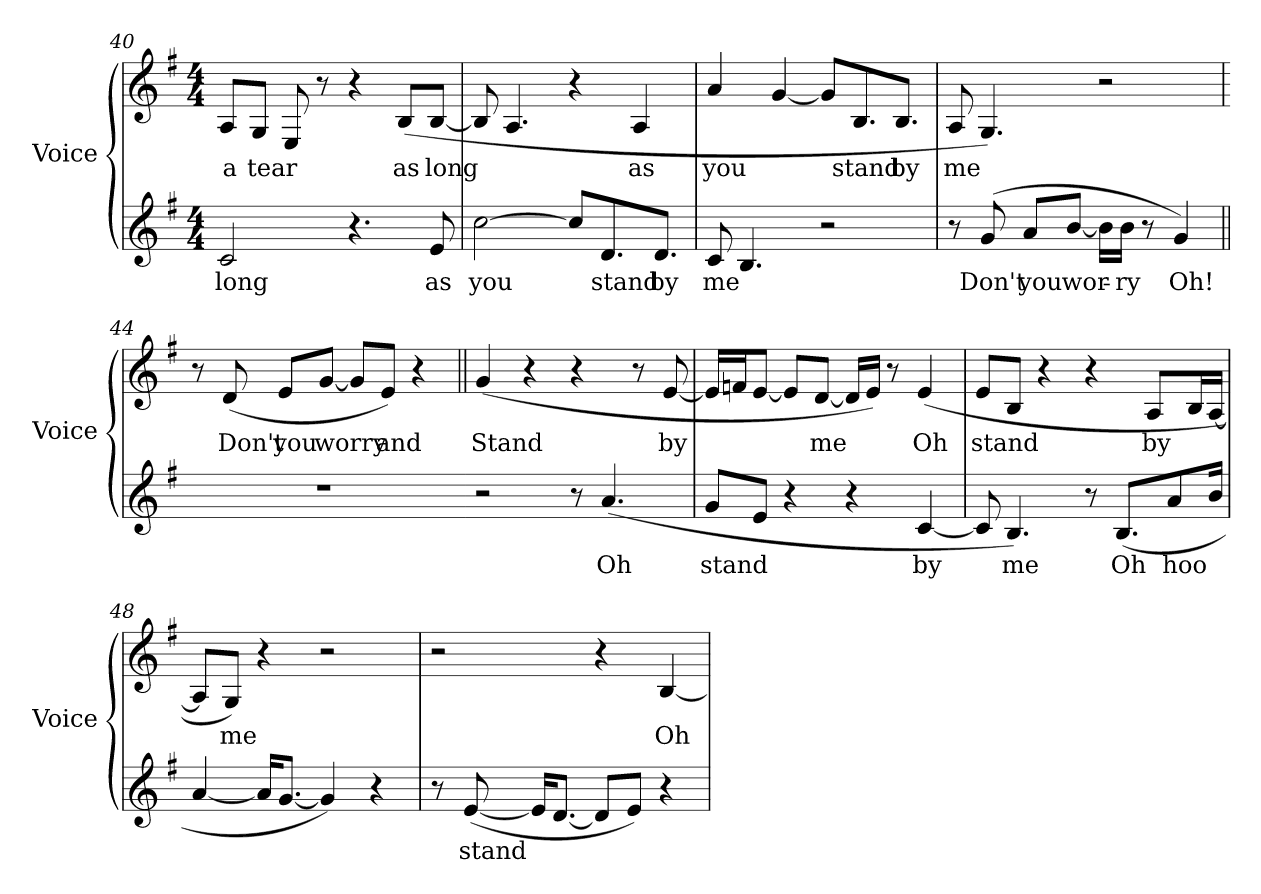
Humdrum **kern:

**kern	**text	**kern	**text
*part2	*part2	*part1	*part1
*staff2	*staff2	*staff1	*staff1
*I"Voice	*	*I"Voice	*
*I'Voice	*	*I'Voice	*
*clefG2	*	*clefG2	*
*k[f#]	*	*k[f#]	*
*G:	*	*G:	*
*M4/4	*	*M4/4	*
=40	=40	=40	=40
!	!LO:LY:b:color=#000000	!	!
!	!	!	!LO:LY:b:color=#000000
2ci/	long	8Ai/L	a
!	!	!	!LO:LY:b:color=#000000
.	.	8Gi/J	tear
.	.	8Ei/	.
.	.	8r	.
4.r	.	4r	.
!	!	!	!LO:LY:b:color=#000000
.	.	(8Bi/L	as
!	!LO:LY:b:color=#000000	!	!
!	!	!	!LO:LY:b:color=#000000
8ei/	as	[8Bi/J	long
=41	=41	=41	=41
!	!LO:LY:b:color=#000000	!	!
[2cci\	you	8Bi/]	.
.	.	4.Ai/	.
8cci/L]	.	4r	.
!	!LO:LY:b:color=#000000	!	!
8.di/	stand	.	.
!	!	!	!LO:LY:b:color=#000000
.	.	4Ai/	as
!	!LO:LY:b:color=#000000	!	!
8.di/J	by	.	.
!!LO:LB:g=z
=42	=42	=42	=42
!	!LO:LY:b:color=#000000	!	!
!	!	!	!LO:LY:b:color=#000000
8ci/	me	4ai/	you
4.Bi/	.	.	.
.	.	[4gi/	.
2r	.	8gi/L]	.
!	!	!	!LO:LY:b:color=#000000
.	.	8.Bi/	stand
!	!	!	!LO:LY:b:color=#000000
.	.	8.Bi/J	by
!!LO:LB:g=z
=43	=43	=43	=43
!	!	!	!LO:LY:b:color=#000000
8r	.	8Ai/	me
!	!LO:LY:b:color=#000000	!	!
(8gi/	Don't	4.Gi/)	.
!	!LO:LY:b:color=#000000	!	!
8ai/L	you	.	.
!	!LO:LY:b:color=#000000	!	!
[8bi/J	wor-	.	.
16bi\LL]	.	2r	.
!	!LO:LY:b:color=#000000	!	!
16bi\JJ	-ry	.	.
8r	.	.	.
!	!LO:LY:b:color=#000000	!	!
4gi/)	Oh!	.	.
=44||	=44	=44	=44
1r	.	8r	.
!	!	!	!LO:LY:b:color=#000000
.	.	(8di/	Don't
!	!	!	!LO:LY:b:color=#000000
.	.	8ei/L	you
!	!	!	!LO:LY:b:color=#000000
.	.	[8gi/J	worry
.	.	8gi/L]	.
!	!	!	!LO:LY:b:color=#000000
.	.	8ei/J)	and
.	.	4r	.
=45	=45||	=45||	=45||
!	!	!	!LO:LY:b:color=#000000
2r	.	(4gi/	Stand
.	.	4r	.
8r	.	4r	.
!	!LO:LY:b:color=#000000	!	!
(4.ai/	Oh	.	.
.	.	8r	.
!	!	!	!LO:LY:b:color=#000000
.	.	[8ei/	by
!!LO:LB:g=z
=46	=46	=46	=46
!	!LO:LY:b:color=#000000	!	!
8gi/L	stand	16ei/LL]	.
.	.	16fni/J	.
8ei/J	.	[8ei/J	.
4r	.	8ei/L]	.
!	!	!	!LO:LY:b:color=#000000
.	.	[8di/J	me
4r	.	16di/LL]	.
.	.	16ei/JJ)	.
.	.	8r	.
!	!LO:LY:b:color=#000000	!	!
!	!	!	!LO:LY:b:color=#000000
[4ci/	by	(4ei/	Oh
!!LO:LB:g=z
=47	=47	=47	=47
!	!	!	!LO:LY:b:color=#000000
8ci/]	.	8ei/L	stand
!	!LO:LY:b:color=#000000	!	!
4.Bi/)	me	8Bi/J	.
.	.	4r	.
8r	.	4r	.
!	!LO:LY:b:color=#000000	!	!
(8.Bi/L	Oh	.	.
!	!	!	!LO:LY:b:color=#000000
.	.	8Ai/L	by
!	!LO:LY:b:color=#000000	!	!
8ai/	hoo	.	.
.	.	16Bi/L	.
16bi/Jk	.	[16Ai/JJ	.
=48	=48	=48	=48
[4ai/	.	8Ai/L]	.
!	!	!	!LO:LY:b:color=#000000
.	.	8Gi/J)	me
16ai/KL]	.	4r	.
[8.gi/J	.	.	.
4gi/])	.	2r	.
4r	.	.	.
=49	=49	=49	=49
8r	.	2r	.
!	!LO:LY:b:color=#000000	!	!
([8ei/	stand	.	.
16ei/KL]	.	.	.
[8.di/J	.	.	.
8di/L]	.	4r	.
8ei/J)	.	.	.
!	!	!	!LO:LY:b:color=#000000
4r	.	[4Bi/	Oh
=	=	=	=
*-	*-	*-	*-
